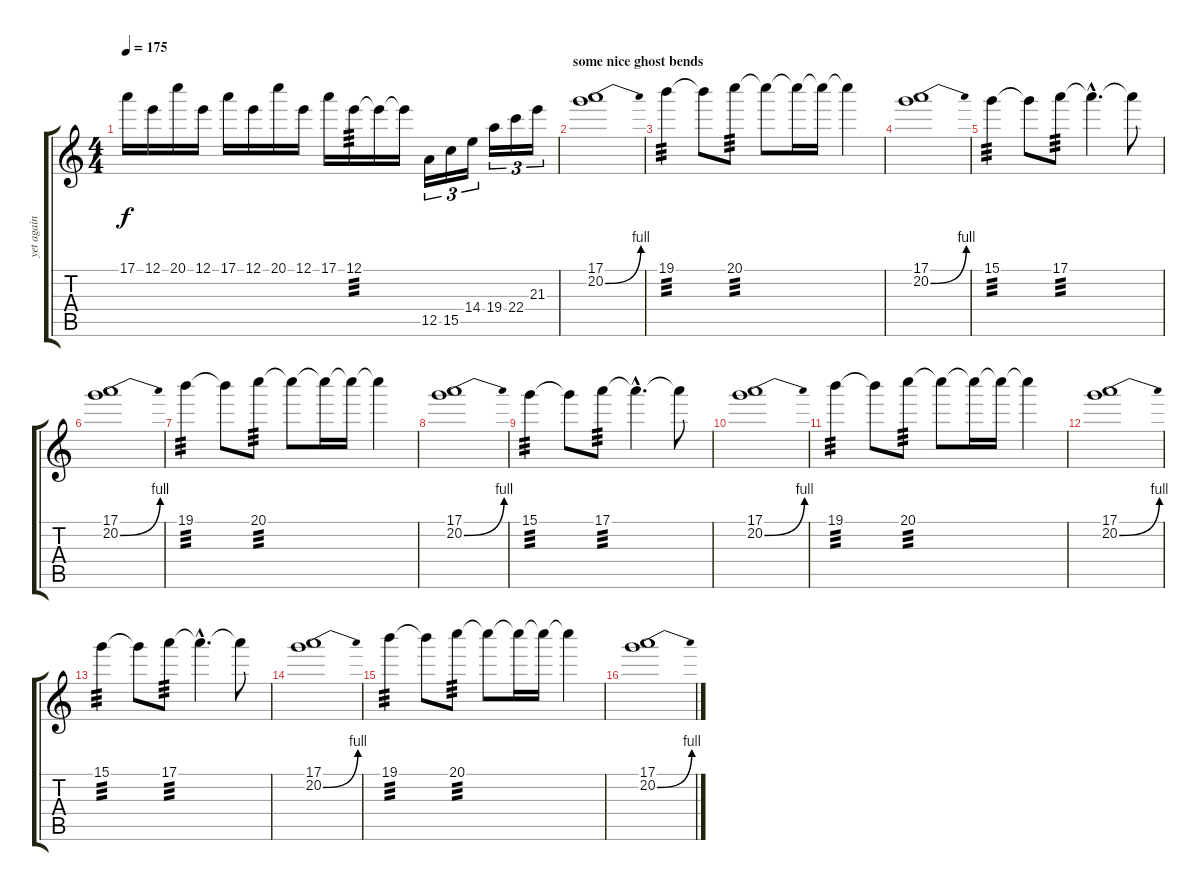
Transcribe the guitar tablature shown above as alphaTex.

\track ("yet again another guitar" "yet again ") {instrument overdrivenguitar}
\staff {score tabs}
\tuning (E4 B3 G3 D3 A2 E2) {hide}
\ts (4 4)
\tempo 175
\clef g2
\ks c
17.1.16{dy f} 12.1.16 20.1.16 12.1.16 17.1.16 12.1.16 20.1.16 12.1.16 17.1.16 12.1.16{tp 3} 12.1{t}.16 12.1{t}.16 12.5.16{tu (3 2)} 15.5.16{tu (3 2)} 14.4.16{tu (3 2)} 19.4.16{tu (3 2)} 22.4.16{tu (3 2)} 21.3.16{tu (3 2)} |
\section ("" "some nice ghost bends")
(17.1 20.2{be (bend 0 0 60 4)}).1 |
19.1.4{tp 3} 19.1{t}.8 20.1.8{tp 3} 20.1{t}.8 20.1{t}.16 20.1{t}.16 20.1{t}.4 |
(17.1 20.2{be (bend 0 0 60 4)}).1 |
15.1.4{tp 3} 15.1{t}.8 17.1.8{tp 3} 17.1{hac t}.4{d} 17.1{t}.8 |
(17.1 20.2{be (bend 0 0 60 4)}).1 |
19.1.4{tp 3} 19.1{t}.8 20.1.8{tp 3} 20.1{t}.8 20.1{t}.16 20.1{t}.16 20.1{t}.4 |
(17.1 20.2{be (bend 0 0 60 4)}).1 |
15.1.4{tp 3} 15.1{t}.8 17.1.8{tp 3} 17.1{hac t}.4{d} 17.1{t}.8 |
(17.1 20.2{be (bend 0 0 60 4)}).1 |
19.1.4{tp 3} 19.1{t}.8 20.1.8{tp 3} 20.1{t}.8 20.1{t}.16 20.1{t}.16 20.1{t}.4 |
(17.1 20.2{be (bend 0 0 60 4)}).1 |
15.1.4{tp 3} 15.1{t}.8 17.1.8{tp 3} 17.1{hac t}.4{d} 17.1{t}.8 |
(17.1 20.2{be (bend 0 0 60 4)}).1 |
19.1.4{tp 3} 19.1{t}.8 20.1.8{tp 3} 20.1{t}.8 20.1{t}.16 20.1{t}.16 20.1{t}.4 |
(17.1 20.2{be (bend 0 0 60 4)}).1
